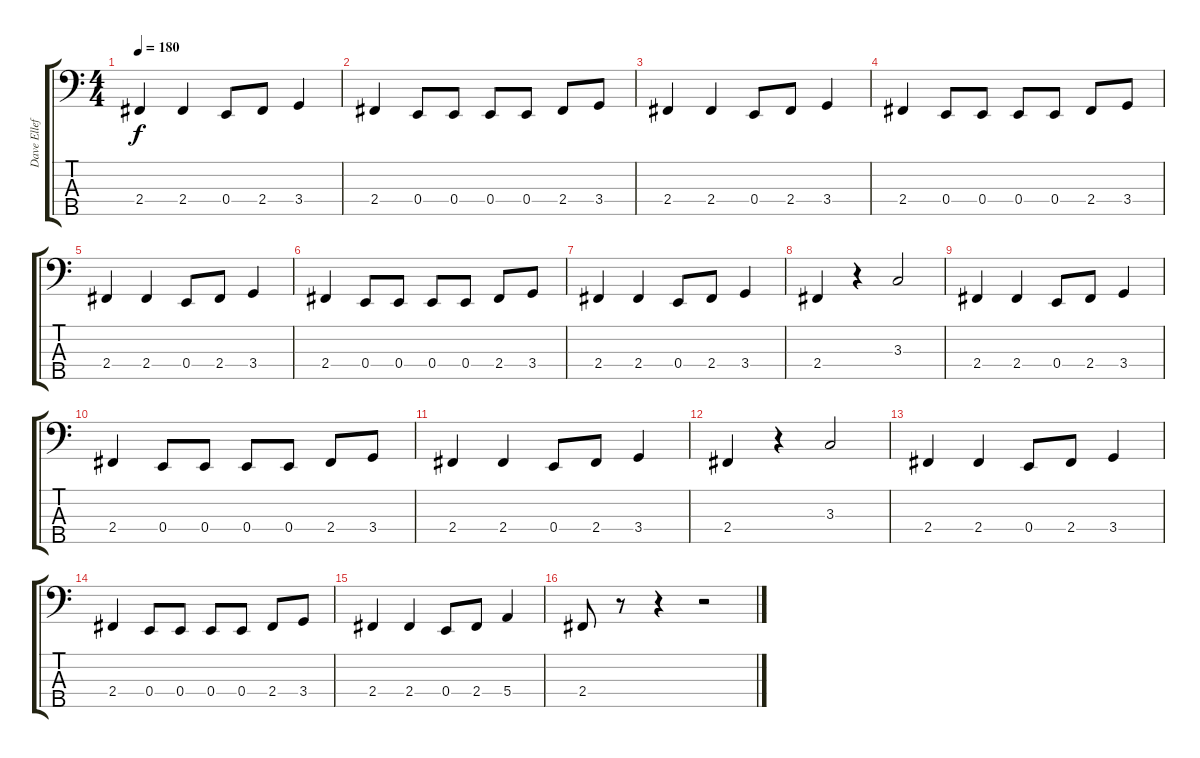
\track ("Dave Ellefson" "Dave Ellef") {instrument electricbasspick}
\staff {score tabs}
\tuning (G2 D2 A1 E1 B0) {hide}
\ts (4 4)
\tempo 180
\clef f4
\ks c
2.4.4{dy f} 2.4.4 0.4.8 2.4.8 3.4.4 |
2.4.4 0.4.8 0.4.8 0.4.8 0.4.8 2.4.8 3.4.8 |
2.4.4 2.4.4 0.4.8 2.4.8 3.4.4 |
2.4.4 0.4.8 0.4.8 0.4.8 0.4.8 2.4.8 3.4.8 |
2.4.4 2.4.4 0.4.8 2.4.8 3.4.4 |
2.4.4 0.4.8 0.4.8 0.4.8 0.4.8 2.4.8 3.4.8 |
2.4.4 2.4.4 0.4.8 2.4.8 3.4.4 |
2.4.4 r.4 3.3.2 |
2.4.4 2.4.4 0.4.8 2.4.8 3.4.4 |
2.4.4 0.4.8 0.4.8 0.4.8 0.4.8 2.4.8 3.4.8 |
2.4.4 2.4.4 0.4.8 2.4.8 3.4.4 |
2.4.4 r.4 3.3.2 |
2.4.4 2.4.4 0.4.8 2.4.8 3.4.4 |
2.4.4 0.4.8 0.4.8 0.4.8 0.4.8 2.4.8 3.4.8 |
2.4.4 2.4.4 0.4.8 2.4.8 5.4.4 |
2.4.8 r.8 r.4 r.2
